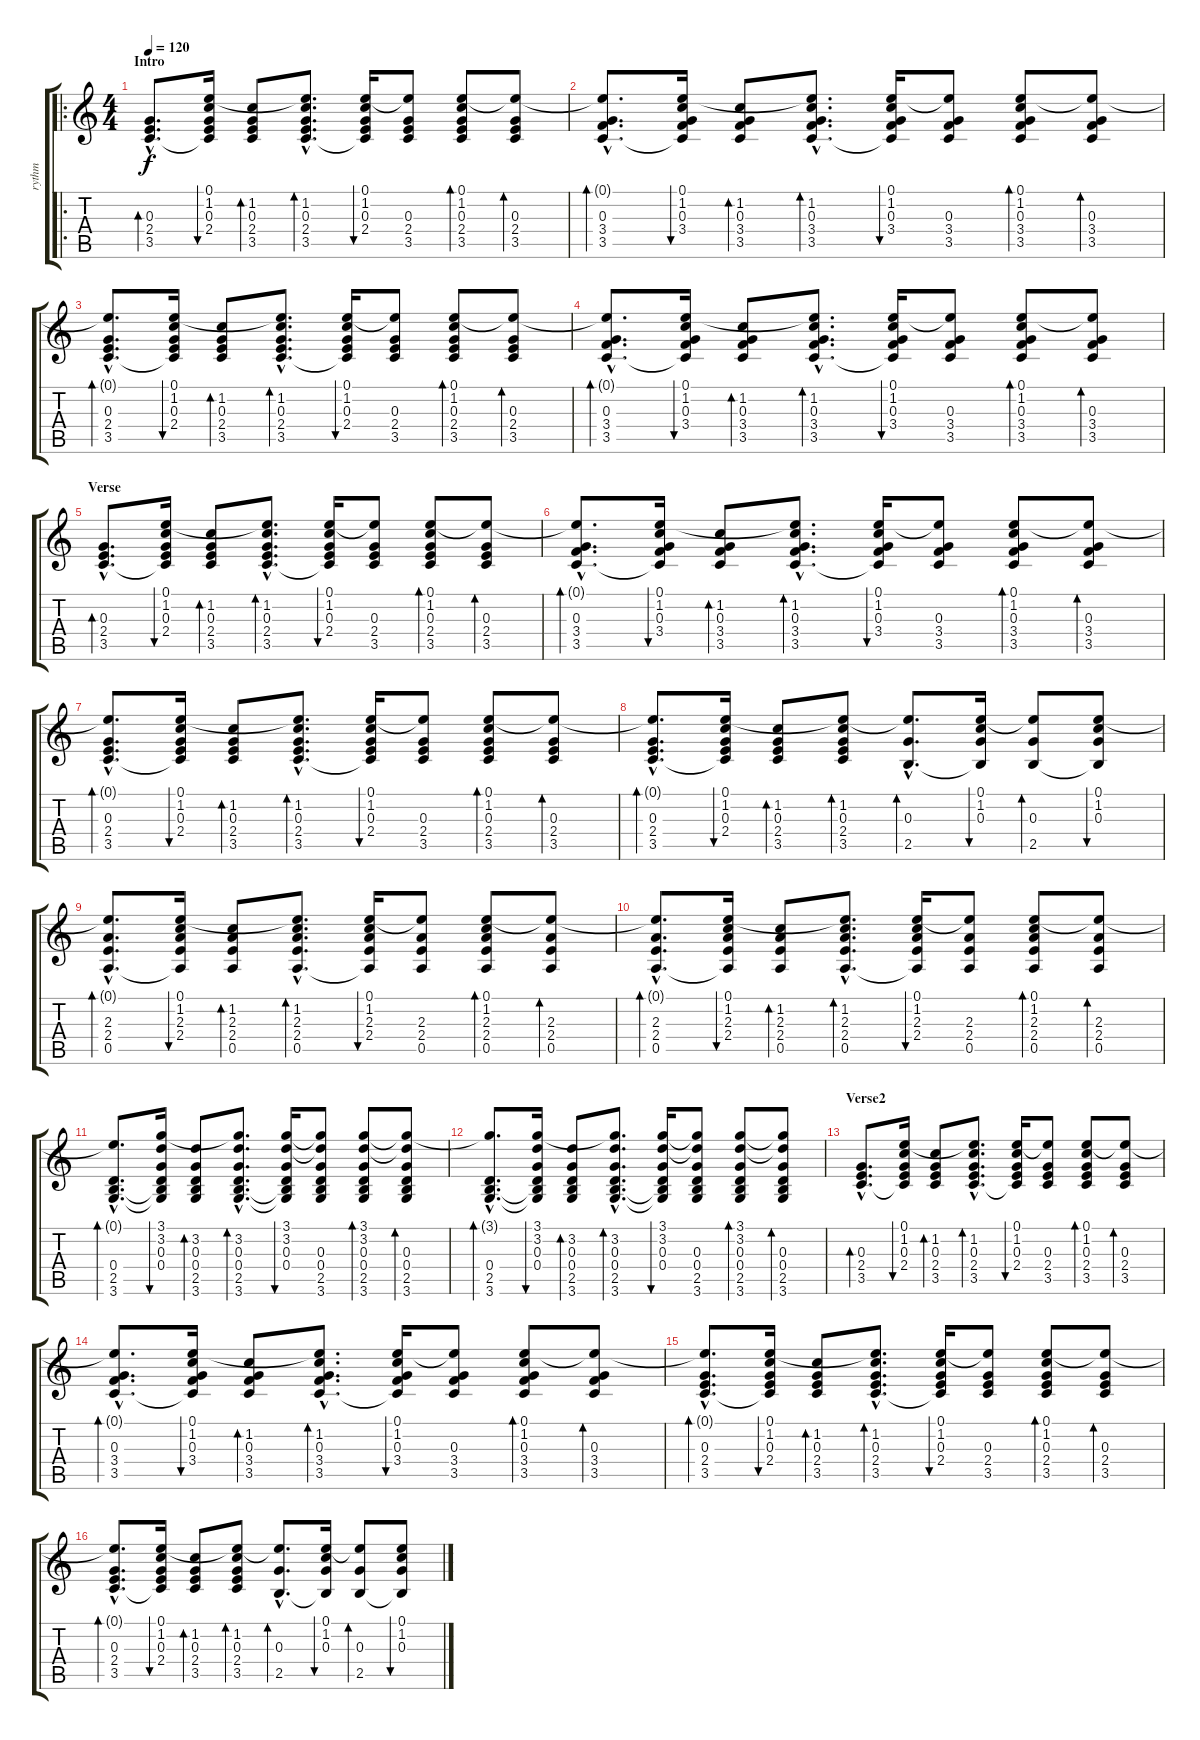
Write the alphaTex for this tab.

\track ("rythm" "rythm") {instrument acousticguitarsteel}
\staff {score tabs}
\tuning (E4 B3 G3 D3 A2 E2) {hide}
\ro
\ts (4 4)
\section ("" "Intro")
\tempo 120
\clef g2
\ks c
(0.3{hac} 2.4{hac} 3.5{hac}).8{d bd 30 dy f instrument acousticguitarsteel} (0.1 1.2 0.3 2.4 3.5{t}).16{bu 30} (1.2 0.3 2.4 3.5).8{bd 30} (0.1{hac t} 1.2{hac} 0.3{hac} 2.4{hac} 3.5{hac}).8{d bd 30} (0.1 1.2 0.3 2.4 3.5{t}).16{bu 30} (0.1{t} 0.3 2.4 3.5).8 (0.1 1.2 0.3 2.4 3.5).8{bd 30} (0.1{t} 0.3 2.4 3.5).8{bd 30} |
(0.1{hac t} 0.3{hac} 3.4{hac} 3.5{hac}).8{d bd 30} (0.1 1.2 0.3 3.4 3.5{t}).16{bu 30} (1.2 0.3 3.4 3.5).8{bd 30} (0.1{hac t} 1.2{hac} 0.3{hac} 3.4{hac} 3.5{hac}).8{d bd 30} (0.1 1.2 0.3 3.4 3.5{t}).16{bu 30} (0.1{t} 0.3 3.4 3.5).8 (0.1 1.2 0.3 3.4 3.5).8{bd 30} (0.1{t} 0.3 3.4 3.5).8{bd 30} |
(0.1{hac t} 0.3{hac} 2.4{hac} 3.5{hac}).8{d bd 30} (0.1 1.2 0.3 2.4 3.5{t}).16{bu 30} (1.2 0.3 2.4 3.5).8{bd 30} (0.1{hac t} 1.2{hac} 0.3{hac} 2.4{hac} 3.5{hac}).8{d bd 30} (0.1 1.2 0.3 2.4 3.5{t}).16{bu 30} (0.1{t} 0.3 2.4 3.5).8 (0.1 1.2 0.3 2.4 3.5).8{bd 30} (0.1{t} 0.3 2.4 3.5).8{bd 30} |
(0.1{hac t} 0.3{hac} 3.4{hac} 3.5{hac}).8{d bd 30} (0.1 1.2 0.3 3.4 3.5{t}).16{bu 30} (1.2 0.3 3.4 3.5).8{bd 30} (0.1{hac t} 1.2{hac} 0.3{hac} 3.4{hac} 3.5{hac}).8{d bd 30} (0.1 1.2 0.3 3.4 3.5{t}).16{bu 30} (0.1{t} 0.3 3.4 3.5).8 (0.1 1.2 0.3 3.4 3.5).8{bd 30} (0.1{t} 0.3 3.4 3.5).8{bd 30} |
\section ("" "Verse")
(0.3{hac} 2.4{hac} 3.5{hac}).8{d bd 30} (0.1 1.2 0.3 2.4 3.5{t}).16{bu 30} (1.2 0.3 2.4 3.5).8{bd 30} (0.1{hac t} 1.2{hac} 0.3{hac} 2.4{hac} 3.5{hac}).8{d bd 30} (0.1 1.2 0.3 2.4 3.5{t}).16{bu 30} (0.1{t} 0.3 2.4 3.5).8 (0.1 1.2 0.3 2.4 3.5).8{bd 30} (0.1{t} 0.3 2.4 3.5).8{bd 30} |
(0.1{hac t} 0.3{hac} 3.4{hac} 3.5{hac}).8{d bd 30} (0.1 1.2 0.3 3.4 3.5{t}).16{bu 30} (1.2 0.3 3.4 3.5).8{bd 30} (0.1{hac t} 1.2{hac} 0.3{hac} 3.4{hac} 3.5{hac}).8{d bd 30} (0.1 1.2 0.3 3.4 3.5{t}).16{bu 30} (0.1{t} 0.3 3.4 3.5).8 (0.1 1.2 0.3 3.4 3.5).8{bd 30} (0.1{t} 0.3 3.4 3.5).8{bd 30} |
(0.1{hac t} 0.3{hac} 2.4{hac} 3.5{hac}).8{d bd 30} (0.1 1.2 0.3 2.4 3.5{t}).16{bu 30} (1.2 0.3 2.4 3.5).8{bd 30} (0.1{hac t} 1.2{hac} 0.3{hac} 2.4{hac} 3.5{hac}).8{d bd 30} (0.1 1.2 0.3 2.4 3.5{t}).16{bu 30} (0.1{t} 0.3 2.4 3.5).8 (0.1 1.2 0.3 2.4 3.5).8{bd 30} (0.1{t} 0.3 2.4 3.5).8{bd 30} |
(0.1{hac t} 0.3{hac} 2.4{hac} 3.5{hac}).8{d bd 30} (0.1 1.2 0.3 2.4 3.5{t}).16{bu 30} (1.2 0.3 2.4 3.5).8{bd 30} (0.1{t} 1.2 0.3 2.4 3.5).8{bd 30} (0.1{hac t} 0.3{hac} 2.5{hac}).8{d bd 30} (0.1 1.2 0.3 2.5{t}).16{bu 30} (0.1{t} 0.3 2.5).8{bd 30} (0.1 1.2 0.3 2.5{t}).8{bu 30} |
(0.1{hac t} 2.3{hac} 2.4{hac} 0.5{hac}).8{d bd 30} (0.1 1.2 2.3 2.4 0.5{t}).16{bu 30} (1.2 2.3 2.4 0.5).8{bd 30} (0.1{hac t} 1.2{hac} 2.3{hac} 2.4{hac} 0.5{hac}).8{d bd 30} (0.1 1.2 2.3 2.4 0.5{t}).16{bu 30} (0.1{t} 2.3 2.4 0.5).8 (0.1 1.2 2.3 2.4 0.5).8{bd 30} (0.1{t} 2.3 2.4 0.5).8{bd 30} |
(0.1{hac t} 2.3{hac} 2.4{hac} 0.5{hac}).8{d bd 30} (0.1 1.2 2.3 2.4 0.5{t}).16{bu 30} (1.2 2.3 2.4 0.5).8{bd 30} (0.1{hac t} 1.2{hac} 2.3{hac} 2.4{hac} 0.5{hac}).8{d bd 30} (0.1 1.2 2.3 2.4 0.5{t}).16{bu 30} (0.1{t} 2.3 2.4 0.5).8 (0.1 1.2 2.3 2.4 0.5).8{bd 30} (0.1{t} 2.3 2.4 0.5).8{bd 30} |
(0.1{hac t} 0.4{hac} 2.5{hac} 3.6{hac}).8{d bd 30} (3.1 3.2 0.3 0.4 2.5{t} 3.6{t}).16{bu 30} (3.2 0.3 0.4 2.5 3.6).8{bd 30} (3.1{hac t} 3.2{hac} 0.3{hac} 0.4{hac} 2.5{hac} 3.6{hac}).8{d bd 30} (3.1 3.2 0.3 0.4 2.5{t} 3.6{t}).16{bu 30} (3.1{t} 3.2{t} 0.3 0.4 2.5 3.6).8 (3.1 3.2 0.3 0.4 2.5 3.6).8{bd 30} (3.1{t} 3.2{t} 0.3 0.4 2.5 3.6).8{bd 30} |
(3.1{hac t} 0.4{hac} 2.5{hac} 3.6{hac}).8{d bd 30} (3.1 3.2 0.3 0.4 2.5{t} 3.6{t}).16{bu 30} (3.2 0.3 0.4 2.5 3.6).8{bd 30} (3.1{hac t} 3.2{hac} 0.3{hac} 0.4{hac} 2.5{hac} 3.6{hac}).8{d bd 30} (3.1 3.2 0.3 0.4 2.5{t} 3.6{t}).16{bu 30} (3.1{t} 3.2{t} 0.3 0.4 2.5 3.6).8 (3.1 3.2 0.3 0.4 2.5 3.6).8{bd 30} (3.1{t} 3.2{t} 0.3 0.4 2.5 3.6).8{bd 30} |
\section ("" "Verse2")
(0.3{hac} 2.4{hac} 3.5{hac}).8{d bd 30} (0.1 1.2 0.3 2.4 3.5{t}).16{bu 30} (1.2 0.3 2.4 3.5).8{bd 30} (0.1{hac t} 1.2{hac} 0.3{hac} 2.4{hac} 3.5{hac}).8{d bd 30} (0.1 1.2 0.3 2.4 3.5{t}).16{bu 30} (0.1{t} 0.3 2.4 3.5).8 (0.1 1.2 0.3 2.4 3.5).8{bd 30} (0.1{t} 0.3 2.4 3.5).8{bd 30} |
(0.1{hac t} 0.3{hac} 3.4{hac} 3.5{hac}).8{d bd 30} (0.1 1.2 0.3 3.4 3.5{t}).16{bu 30} (1.2 0.3 3.4 3.5).8{bd 30} (0.1{hac t} 1.2{hac} 0.3{hac} 3.4{hac} 3.5{hac}).8{d bd 30} (0.1 1.2 0.3 3.4 3.5{t}).16{bu 30} (0.1{t} 0.3 3.4 3.5).8 (0.1 1.2 0.3 3.4 3.5).8{bd 30} (0.1{t} 0.3 3.4 3.5).8{bd 30} |
(0.1{hac t} 0.3{hac} 2.4{hac} 3.5{hac}).8{d bd 30} (0.1 1.2 0.3 2.4 3.5{t}).16{bu 30} (1.2 0.3 2.4 3.5).8{bd 30} (0.1{hac t} 1.2{hac} 0.3{hac} 2.4{hac} 3.5{hac}).8{d bd 30} (0.1 1.2 0.3 2.4 3.5{t}).16{bu 30} (0.1{t} 0.3 2.4 3.5).8 (0.1 1.2 0.3 2.4 3.5).8{bd 30} (0.1{t} 0.3 2.4 3.5).8{bd 30} |
(0.1{hac t} 0.3{hac} 2.4{hac} 3.5{hac}).8{d bd 30} (0.1 1.2 0.3 2.4 3.5{t}).16{bu 30} (1.2 0.3 2.4 3.5).8{bd 30} (0.1{t} 1.2 0.3 2.4 3.5).8{bd 30} (0.1{hac t} 0.3{hac} 2.5{hac}).8{d bd 30} (0.1 1.2 0.3 2.5{t}).16{bu 30} (0.1{t} 0.3 2.5).8{bd 30} (0.1 1.2 0.3 2.5{t}).8{bu 30}
